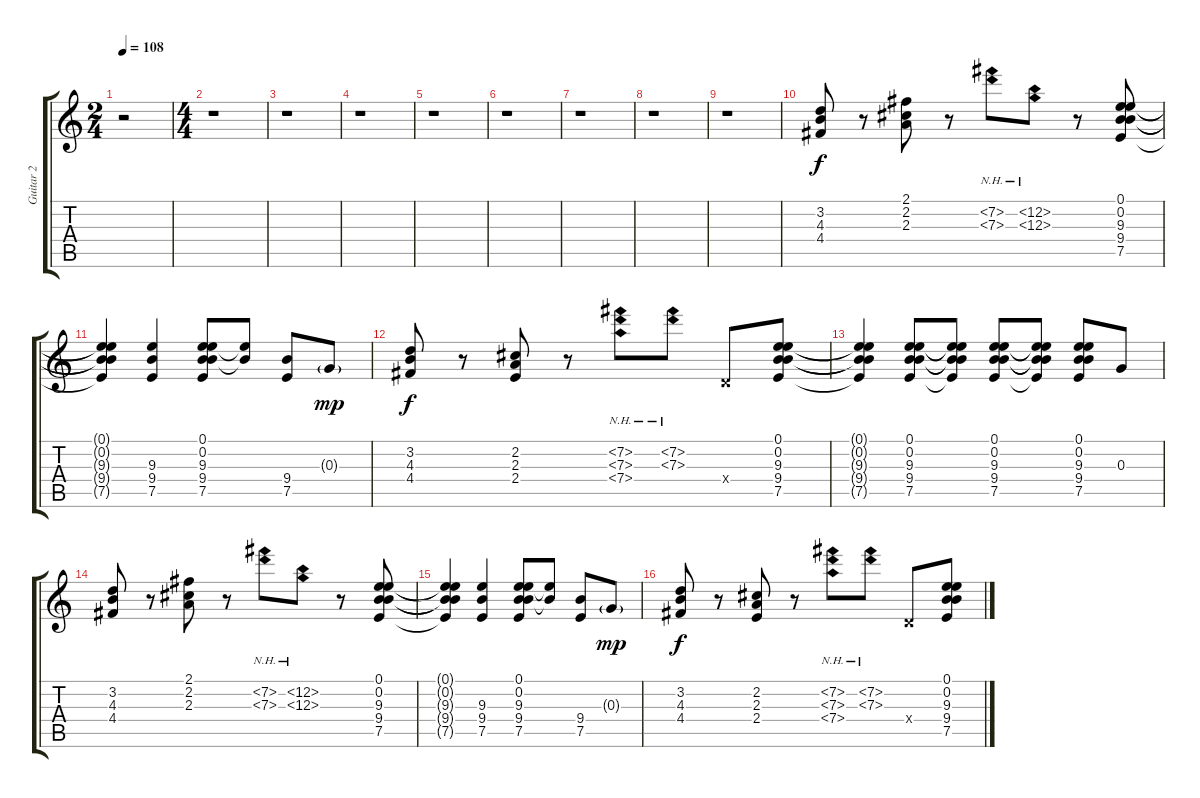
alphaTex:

\track ("Guitar 2" "Guitar 2") {instrument electricguitarclean}
\staff {score tabs}
\tuning (E4 B3 G3 D3 A2 E2) {hide}
\ts (2 4)
\tempo 108
\clef g2
\ks c
r.2{dy f instrument electricguitarclean} |
\ts (4 4)
r.1 |
r.1 |
r.1 |
r.1 |
r.1 |
r.1 |
r.1 |
r.1 |
(3.2 4.3 4.4).8 r.8 (2.1 2.2 2.3).8 r.8 (7.2{nh} 7.3{nh}).8 (12.2{nh} 0.3{nh}).8 r.8 (0.1 0.2 9.3 9.4 7.5).8 |
(0.1{t} 0.2{t} 9.3{t} 9.4{t} 7.5{t}).4 (9.3 9.4 7.5).4 (0.1 0.2 9.3 9.4 7.5).8 (9.3{t} 9.4{t}).8 (9.4 7.5).8 0.3{g}.8{dy mp} |
(3.2 4.3 4.4).8{dy f} r.8 (2.2 2.3 2.4).8 r.8 (7.2{nh} 7.3{nh} 7.4{nh}).8 (7.2{nh} 7.3{nh}).8 0.4{x}.8 (0.1 0.2 9.3 9.4 7.5).8 |
(0.1{t} 0.2{t} 9.3{t} 9.4{t} 7.5{t}).4 (0.1 0.2 9.3 9.4 7.5).8 (0.1{t} 0.2{t} 9.3{t} 9.4{t} 7.5{t}).8 (0.1 0.2 9.3 9.4 7.5).8 (0.1{t} 0.2{t} 9.3{t} 9.4{t} 7.5{t}).8 (0.1 0.2 9.3 9.4 7.5).8 0.3.8 |
(3.2 4.3 4.4).8 r.8 (2.1 2.2 2.3).8 r.8 (7.2{nh} 7.3{nh}).8 (12.2{nh} 0.3{nh}).8 r.8 (0.1 0.2 9.3 9.4 7.5).8 |
(0.1{t} 0.2{t} 9.3{t} 9.4{t} 7.5{t}).4 (9.3 9.4 7.5).4 (0.1 0.2 9.3 9.4 7.5).8 (9.3{t} 9.4{t}).8 (9.4 7.5).8 0.3{g}.8{dy mp} |
(3.2 4.3 4.4).8{dy f} r.8 (2.2 2.3 2.4).8 r.8 (7.2{nh} 7.3{nh} 7.4{nh}).8 (7.2{nh} 7.3{nh}).8 0.4{x}.8 (0.1 0.2 9.3 9.4 7.5).8
